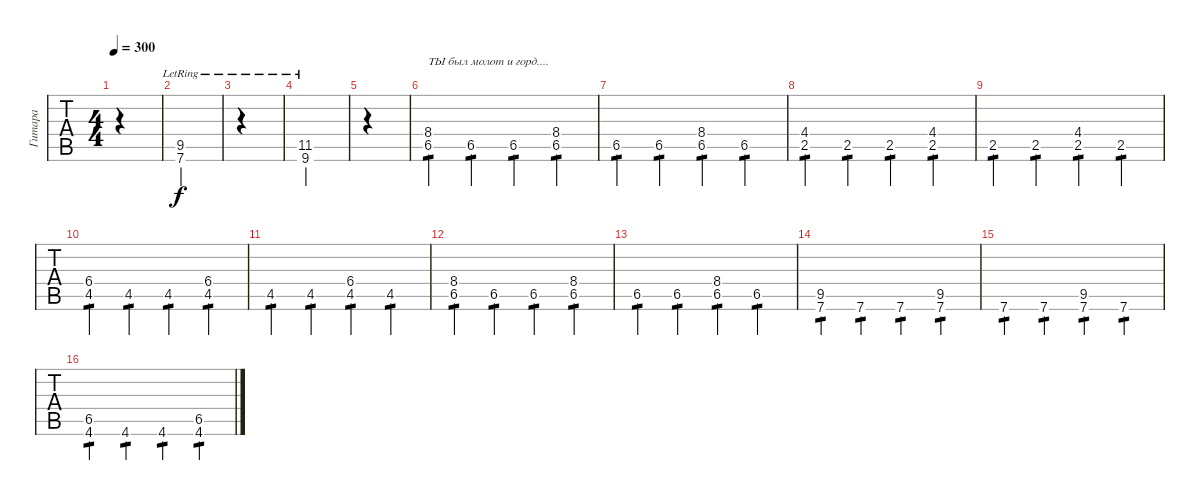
\track ("Гитара" "Гитара") {instrument distortionguitar}
\staff {tabs}
\tuning (E4 B3 G3 D3 A2 E2) {hide}
\ts (4 4)
\tempo 300
\clef g2
\ks c
|
(9.5{lr} 7.6{lr}).4 |
|
(11.5{lr} 9.6{lr}).4 |
|
(8.4 6.5).4{txt "ТЫ был молот и горд...." tp 1} 6.5.4{tp 1} 6.5.4{tp 1} (8.4 6.5).4{tp 1} |
6.5.4{tp 1} 6.5.4{tp 1} (8.4 6.5).4{tp 1} 6.5.4{tp 1} |
(4.4 2.5).4{tp 1} 2.5.4{tp 1} 2.5.4{tp 1} (4.4 2.5).4{tp 1} |
2.5.4{tp 1} 2.5.4{tp 1} (4.4 2.5).4{tp 1} 2.5.4{tp 1} |
(6.4 4.5).4{tp 1} 4.5.4{tp 1} 4.5.4{tp 1} (6.4 4.5).4{tp 1} |
4.5.4{tp 1} 4.5.4{tp 1} (6.4 4.5).4{tp 1} 4.5.4{tp 1} |
(8.4 6.5).4{tp 1} 6.5.4{tp 1} 6.5.4{tp 1} (8.4 6.5).4{tp 1} |
6.5.4{tp 1} 6.5.4{tp 1} (8.4 6.5).4{tp 1} 6.5.4{tp 1} |
(9.5 7.6).4{tp 1} 7.6.4{tp 1} 7.6.4{tp 1} (9.5 7.6).4{tp 1} |
7.6.4{tp 1} 7.6.4{tp 1} (9.5 7.6).4{tp 1} 7.6.4{tp 1} |
(6.5 4.6).4{tp 1} 4.6.4{tp 1} 4.6.4{tp 1} (6.5 4.6).4{tp 1}
